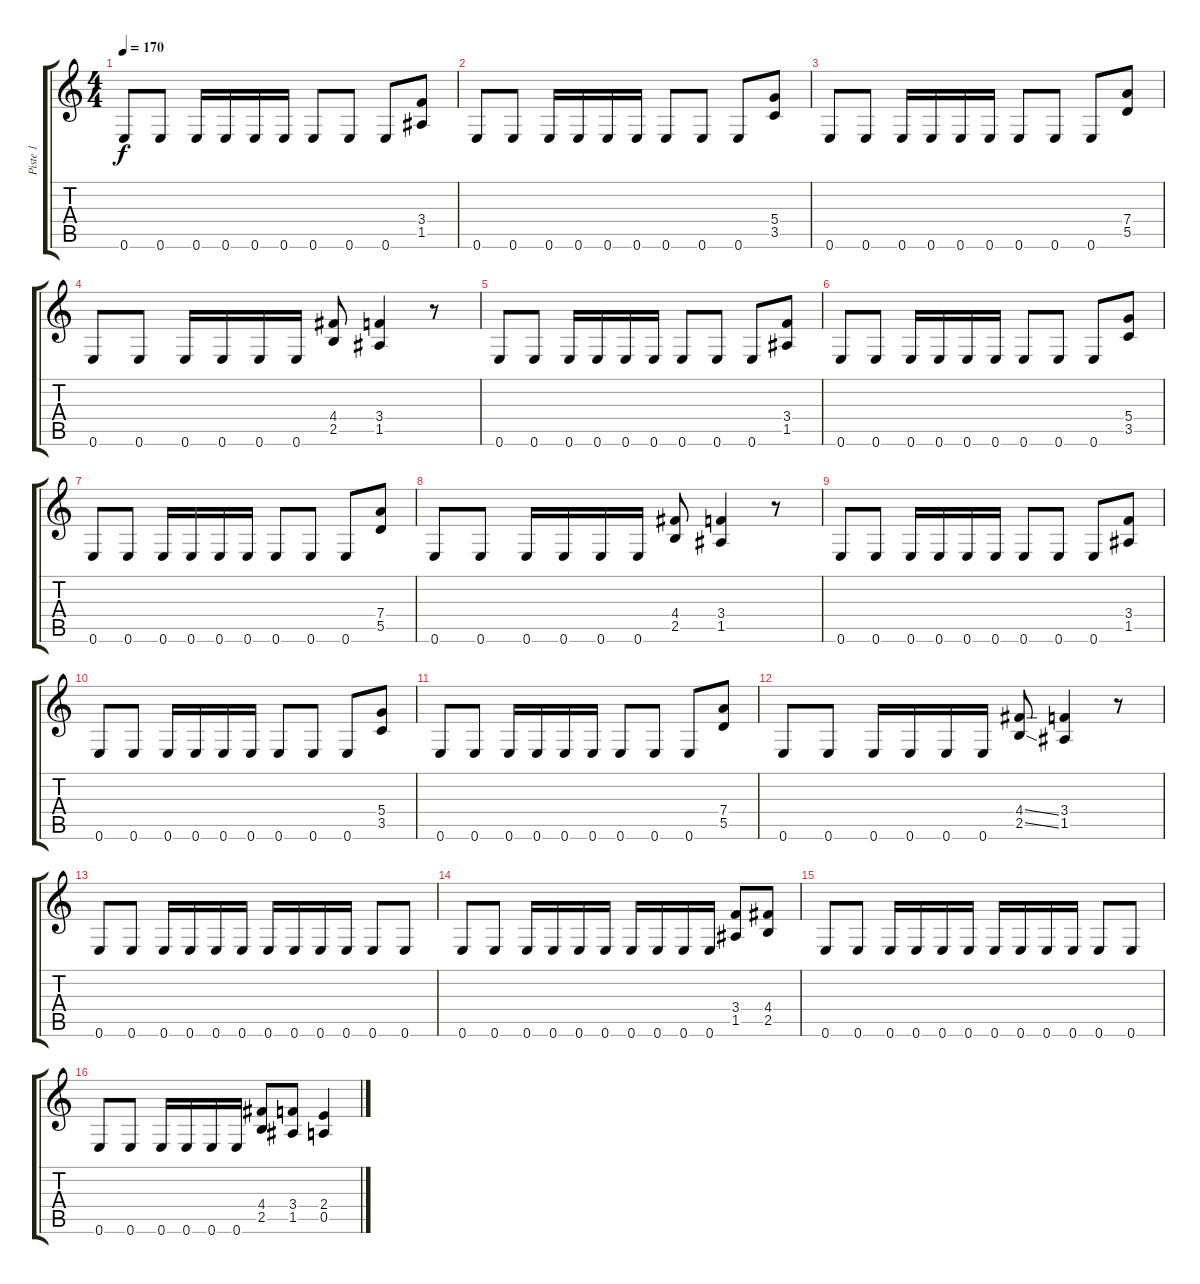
\track ("Piste 1" "Piste 1") {instrument distortionguitar}
\staff {score tabs}
\tuning (E4 B3 G3 D3 A2 E2) {hide}
\ts (4 4)
\tempo 170
\clef g2
\ks c
0.6.8{dy f} 0.6.8 0.6.16 0.6.16 0.6.16 0.6.16 0.6.8 0.6.8 0.6.8 (3.4 1.5).8 |
0.6.8 0.6.8 0.6.16 0.6.16 0.6.16 0.6.16 0.6.8 0.6.8 0.6.8 (5.4 3.5).8 |
0.6.8 0.6.8 0.6.16 0.6.16 0.6.16 0.6.16 0.6.8 0.6.8 0.6.8 (7.4 5.5).8 |
0.6.8 0.6.8 0.6.16 0.6.16 0.6.16 0.6.16 (4.4 2.5).8 (3.4 1.5).4 r.8 |
0.6.8 0.6.8 0.6.16 0.6.16 0.6.16 0.6.16 0.6.8 0.6.8 0.6.8 (3.4 1.5).8 |
0.6.8 0.6.8 0.6.16 0.6.16 0.6.16 0.6.16 0.6.8 0.6.8 0.6.8 (5.4 3.5).8 |
0.6.8 0.6.8 0.6.16 0.6.16 0.6.16 0.6.16 0.6.8 0.6.8 0.6.8 (7.4 5.5).8 |
0.6.8 0.6.8 0.6.16 0.6.16 0.6.16 0.6.16 (4.4 2.5).8 (3.4 1.5).4 r.8 |
0.6.8 0.6.8 0.6.16 0.6.16 0.6.16 0.6.16 0.6.8 0.6.8 0.6.8 (3.4 1.5).8 |
0.6.8 0.6.8 0.6.16 0.6.16 0.6.16 0.6.16 0.6.8 0.6.8 0.6.8 (5.4 3.5).8 |
0.6.8 0.6.8 0.6.16 0.6.16 0.6.16 0.6.16 0.6.8 0.6.8 0.6.8 (7.4 5.5).8 |
0.6.8 0.6.8 0.6.16 0.6.16 0.6.16 0.6.16 (4.4{ss} 2.5{ss}).8 (3.4 1.5).4 r.8 |
0.6.8 0.6.8 0.6.16 0.6.16 0.6.16 0.6.16 0.6.16 0.6.16 0.6.16 0.6.16 0.6.8 0.6.8 |
0.6.8 0.6.8 0.6.16 0.6.16 0.6.16 0.6.16 0.6.16 0.6.16 0.6.16 0.6.16 (3.4 1.5).8 (4.4 2.5).8 |
0.6.8 0.6.8 0.6.16 0.6.16 0.6.16 0.6.16 0.6.16 0.6.16 0.6.16 0.6.16 0.6.8 0.6.8 |
0.6.8 0.6.8 0.6.16 0.6.16 0.6.16 0.6.16 (4.4 2.5).8 (3.4 1.5).8 (2.4 0.5).4
